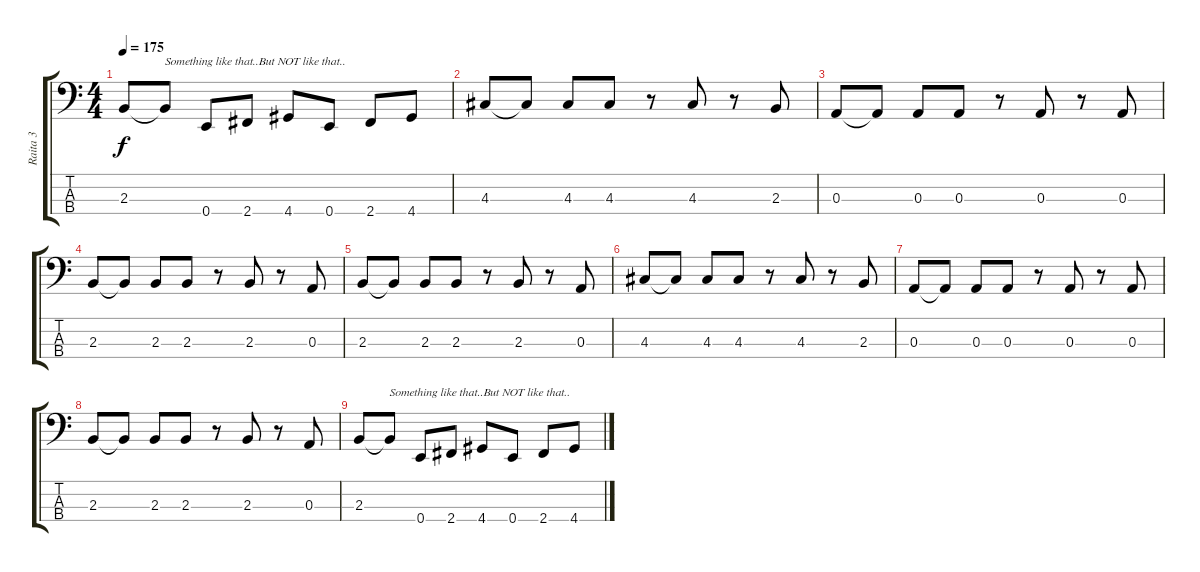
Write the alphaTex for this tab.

\track ("Raita 3" "Raita 3") {instrument electricbasspick}
\staff {score tabs}
\tuning (G2 D2 A1 E1) {hide}
\ts (4 4)
\tempo 175
\clef f4
\ks c
2.3.8{dy f} 2.3{t}.8{txt "Something like that..But NOT like that.."} 0.4.8 2.4.8 4.4.8 0.4.8 2.4.8 4.4.8 |
4.3.8 4.3{t}.8 4.3.8 4.3.8 r.8 4.3.8 r.8 2.3.8 |
0.3.8 0.3{t}.8 0.3.8 0.3.8 r.8 0.3.8 r.8 0.3.8 |
2.3.8 2.3{t}.8 2.3.8 2.3.8 r.8 2.3.8 r.8 0.3.8 |
2.3.8 2.3{t}.8 2.3.8 2.3.8 r.8 2.3.8 r.8 0.3.8 |
4.3.8 4.3{t}.8 4.3.8 4.3.8 r.8 4.3.8 r.8 2.3.8 |
0.3.8 0.3{t}.8 0.3.8 0.3.8 r.8 0.3.8 r.8 0.3.8 |
2.3.8 2.3{t}.8 2.3.8 2.3.8 r.8 2.3.8 r.8 0.3.8 |
2.3.8 2.3{t}.8{txt "Something like that..But NOT like that.."} 0.4.8 2.4.8 4.4.8 0.4.8 2.4.8 4.4.8
